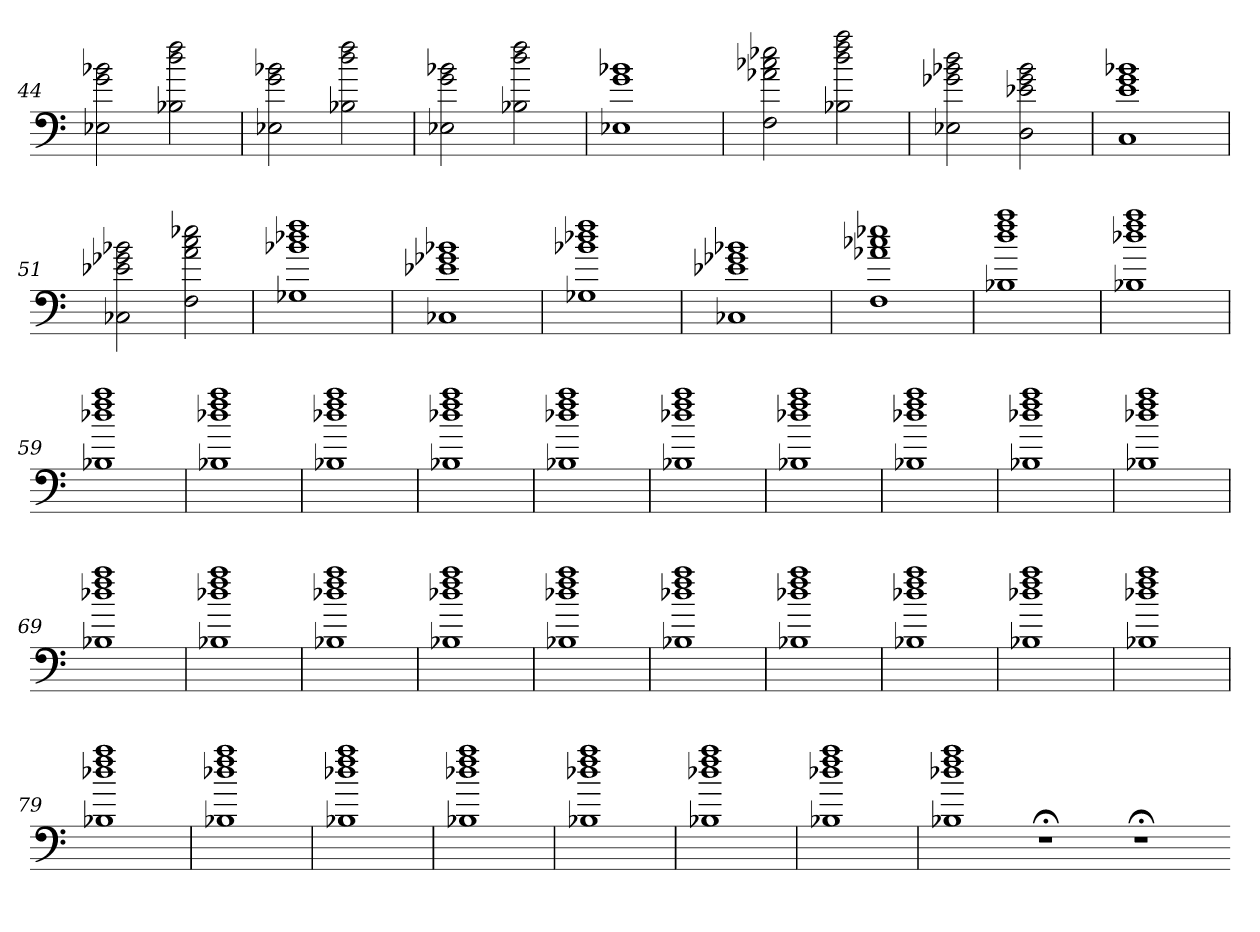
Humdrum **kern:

**kern
*part1
*staff1
=44
2E-X 2g 2b-X
2B-X 2dd 2ff
=45
2E-X 2g 2b-X
2B-X 2dd 2ff
=46
2E-X 2g 2b-X
2B-X 2dd 2ff
=47
1E-X 1g 1b-X
=48
2F 2a-X 2cc-X 2ee-X
2B-X 2dd 2ff 2aa
=49
2E-X 2g-X 2b-X 2dd
2D 2e-X 2g- 2b-
=50
1C 1e 1g 1b-X
=51
2C-X 2e-X 2g-X 2b-X
2F 2a 2cc 2ee-X
=52
1G-X 1b-X 1dd-X 1ff
=53
1C-X 1e-X 1g-X 1b-X
=54
1G-X 1b-X 1dd-X 1ff
=55
1C-X 1e-X 1g-X 1b-X
=56
1F 1a-X 1cc-X 1ee-X
=57
1B-X 1dd 1ff 1aa
=58
1B-X 1dd-X 1ff 1aa
=59
1B-X 1dd-X 1ff 1aa
=60
1B-X 1dd-X 1ff 1aa
=61
1B-X 1dd-X 1ff 1aa
=62
1B-X 1dd-X 1ff 1aa
=63
1B-X 1dd-X 1ff 1aa
=64
1B-X 1dd-X 1ff 1aa
=65
1B-X 1dd-X 1ff 1aa
=66
1B-X 1dd-X 1ff 1aa
=67
1B-X 1dd-X 1ff 1aa
=68
1B-X 1dd-X 1ff 1aa
=69
1B-X 1dd-X 1ff 1aa
=70
1B-X 1dd-X 1ff 1aa
=71
1B-X 1dd-X 1ff 1aa
=72
1B-X 1dd-X 1ff 1aa
=73
1B-X 1dd-X 1ff 1aa
=74
1B-X 1dd-X 1ff 1aa
=75
1B-X 1dd-X 1ff 1aa
=76
1B-X 1dd-X 1ff 1aa
=77
1B-X 1dd-X 1ff 1aa
=78
1B-X 1dd-X 1ff 1aa
=79
1B-X 1dd-X 1ff 1aa
=80
1B-X 1dd-X 1ff 1aa
=81
1B-X 1dd-X 1ff 1aa
=82
1B-X 1dd-X 1ff 1aa
=83
1B-X 1dd-X 1ff 1aa
=84
1B-X 1dd-X 1ff 1aa
=85
1B-X 1dd-X 1ff 1aa
=86
1B-X 1dd-X 1ff 1aa
1r;<
1r;<
=-
*-
